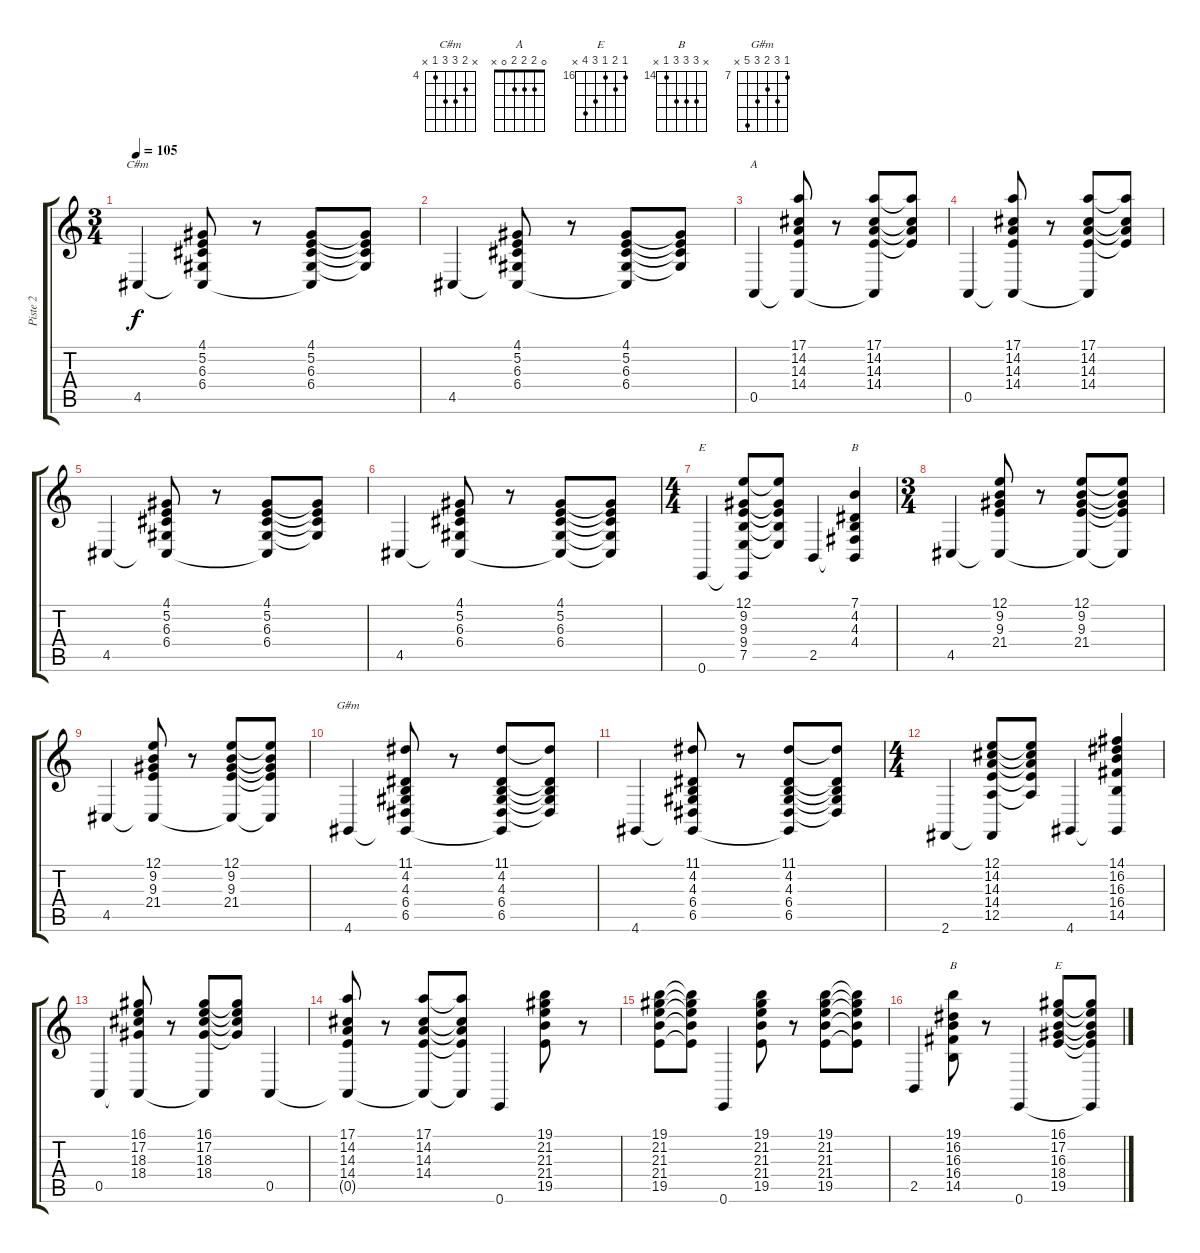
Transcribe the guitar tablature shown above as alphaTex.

\track ("Piste 2" "Piste 2") {instrument stringensemble1}
\staff {score tabs}
\tuning (E4 B3 G3 D3 A2 E2) {hide}
\chord ("C#m" x 5 6 6 4 x) {firstfret 4}
\chord ("A" 0 2 2 2 0 x)
\chord ("E" 16 17 16 18 14 x) {firstfret 14}
\chord ("B" 14 16 16 16 14 x) {firstfret 14}
\chord ("G#m" 7 9 8 9 11 x) {firstfret 7}
\chord ("B" x 16 16 16 14 x) {firstfret 14}
\chord ("E" 16 17 16 18 19 x) {firstfret 16}
\ts (3 4)
\tempo 105
\clef g2
\ks c
4.5.4{ch "C#m" dy f instrument stringensemble1} (4.1 5.2 6.3 6.4 4.5{t}).8 r.8 (4.1 5.2 6.3 6.4 4.5{t}).8 (4.1{t} 5.2{t} 6.3{t} 6.4{t}).8 |
4.5.4 (4.1 5.2 6.3 6.4 4.5{t}).8 r.8 (4.1 5.2 6.3 6.4 4.5{t}).8 (4.1{t} 5.2{t} 6.3{t} 6.4{t}).8 |
0.5.4{ch "A"} (17.1 14.2 14.3 14.4 0.5{t}).8 r.8 (17.1 14.2 14.3 14.4 0.5{t}).8 (17.1{t} 14.2{t} 14.3{t} 14.4{t}).8 |
0.5.4 (17.1 14.2 14.3 14.4 0.5{t}).8 r.8 (17.1 14.2 14.3 14.4 0.5{t}).8 (17.1{t} 14.2{t} 14.3{t} 14.4{t}).8 |
4.5.4 (4.1 5.2 6.3 6.4 4.5{t}).8 r.8 (4.1 5.2 6.3 6.4 4.5{t}).8 (4.1{t} 5.2{t} 6.3{t} 6.4{t}).8 |
4.5.4 (4.1 5.2 6.3 6.4 4.5{t}).8 r.8 (4.1 5.2 6.3 6.4 4.5{t}).8 (4.1{t} 5.2{t} 6.3{t} 6.4{t} 4.5{t}).8 |
\ts (4 4)
0.6.4{ch "E"} (12.1 9.2 9.3 9.4 7.5 0.6{t}).8 (12.1{t} 9.2{t} 9.3{t} 9.4{t} 7.5{t}).8 2.5.4 (7.1 4.2 4.3 4.4 2.5{t}).4{ch "B"} |
\ts (3 4)
4.5.4 (12.1 9.2 9.3 21.4 4.5{t}).8 r.8 (12.1 9.2 9.3 21.4 4.5{t}).8 (12.1{t} 9.2{t} 9.3{t} 21.4{t} 4.5{t}).8 |
4.5.4 (12.1 9.2 9.3 21.4 4.5{t}).8 r.8 (12.1 9.2 9.3 21.4 4.5{t}).8 (12.1{t} 9.2{t} 9.3{t} 21.4{t} 4.5{t}).8 |
4.6.4{ch "G#m"} (11.1 4.2 4.3 6.4 6.5 4.6{t}).8 r.8 (11.1 4.2 4.3 6.4 6.5 4.6{t}).8 (11.1{t} 4.2{t} 4.3{t} 6.4{t} 6.5{t}).8 |
4.6.4 (11.1 4.2 4.3 6.4 6.5 4.6{t}).8 r.8 (11.1 4.2 4.3 6.4 6.5 4.6{t}).8 (11.1{t} 4.2{t} 4.3{t} 6.4{t} 6.5{t}).8 |
\ts (4 4)
2.6.4 (12.1 14.2 14.3 14.4 12.5 2.6{t}).8 (12.1{t} 14.2{t} 14.3{t} 14.4{t} 12.5{t}).8 4.6.4 (14.1 16.2 16.3 16.4 14.5 4.6{t}).4 |
0.5.4 (16.1 17.2 18.3 18.4 0.5{t}).8 r.8 (16.1 17.2 18.3 18.4 0.5{t}).8 (16.1{t} 17.2{t} 18.3{t} 18.4{t}).8 0.5.4 |
(17.1 14.2 14.3 14.4 0.5{t}).8 r.8 (17.1 14.2 14.3 14.4 0.5{t}).8 (17.1{t} 14.2{t} 14.3{t} 14.4{t} 0.5{t}).8 0.6.4 (19.1 21.2 21.3 21.4 19.5).8 r.8 |
(19.1 21.2 21.3 21.4 19.5).8 (19.1{t} 21.2{t} 21.3{t} 21.4{t} 19.5{t}).8 0.6.4 (19.1 21.2 21.3 21.4 19.5).8 r.8 (19.1 21.2 21.3 21.4 19.5).8 (19.1{t} 21.2{t} 21.3{t} 21.4{t} 19.5{t}).8 |
2.5.4 (19.1 16.2 16.3 16.4 14.5).8{ch "B"} r.8 0.6.4 (16.1 17.2 16.3 18.4 19.5).8{ch "E"} (16.1{t} 17.2{t} 16.3{t} 18.4{t} 19.5{t} 0.6{t}).8
